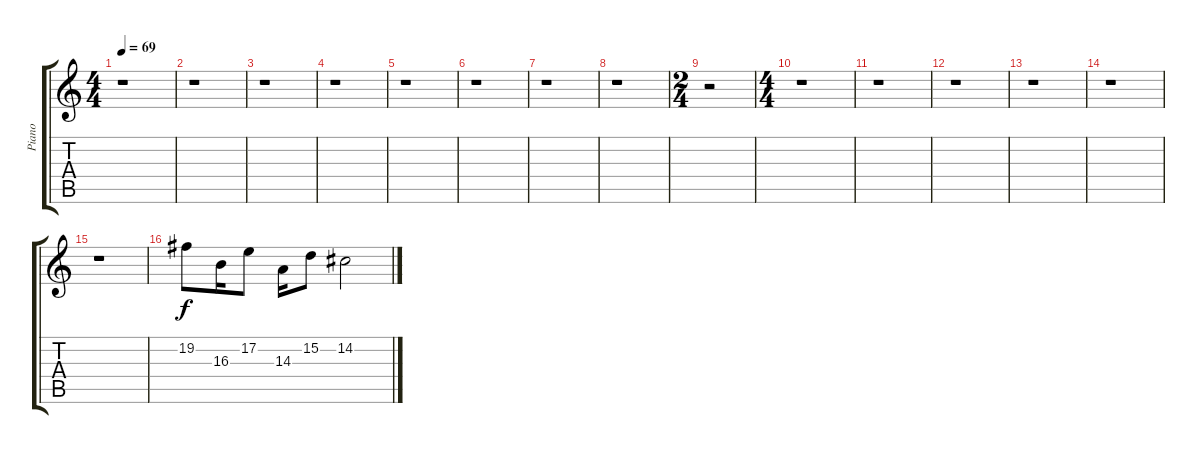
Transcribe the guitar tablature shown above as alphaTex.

\track ("Piano" "Piano") {instrument acousticgrandpiano}
\staff {score tabs}
\tuning (E4 B3 G3 D3 A2 E2) {hide}
\ts (4 4)
\tempo 69
\clef g2
\ks c
r.1{dy f instrument acousticgrandpiano} |
r.1 |
r.1 |
r.1 |
r.1 |
r.1 |
r.1 |
r.1 |
\ts (2 4)
r.2 |
\ts (4 4)
r.1 |
r.1 |
r.1 |
r.1 |
r.1 |
r.1 |
19.2.8 16.3.16 17.2.8 14.3.16 15.2.8 14.2.2
